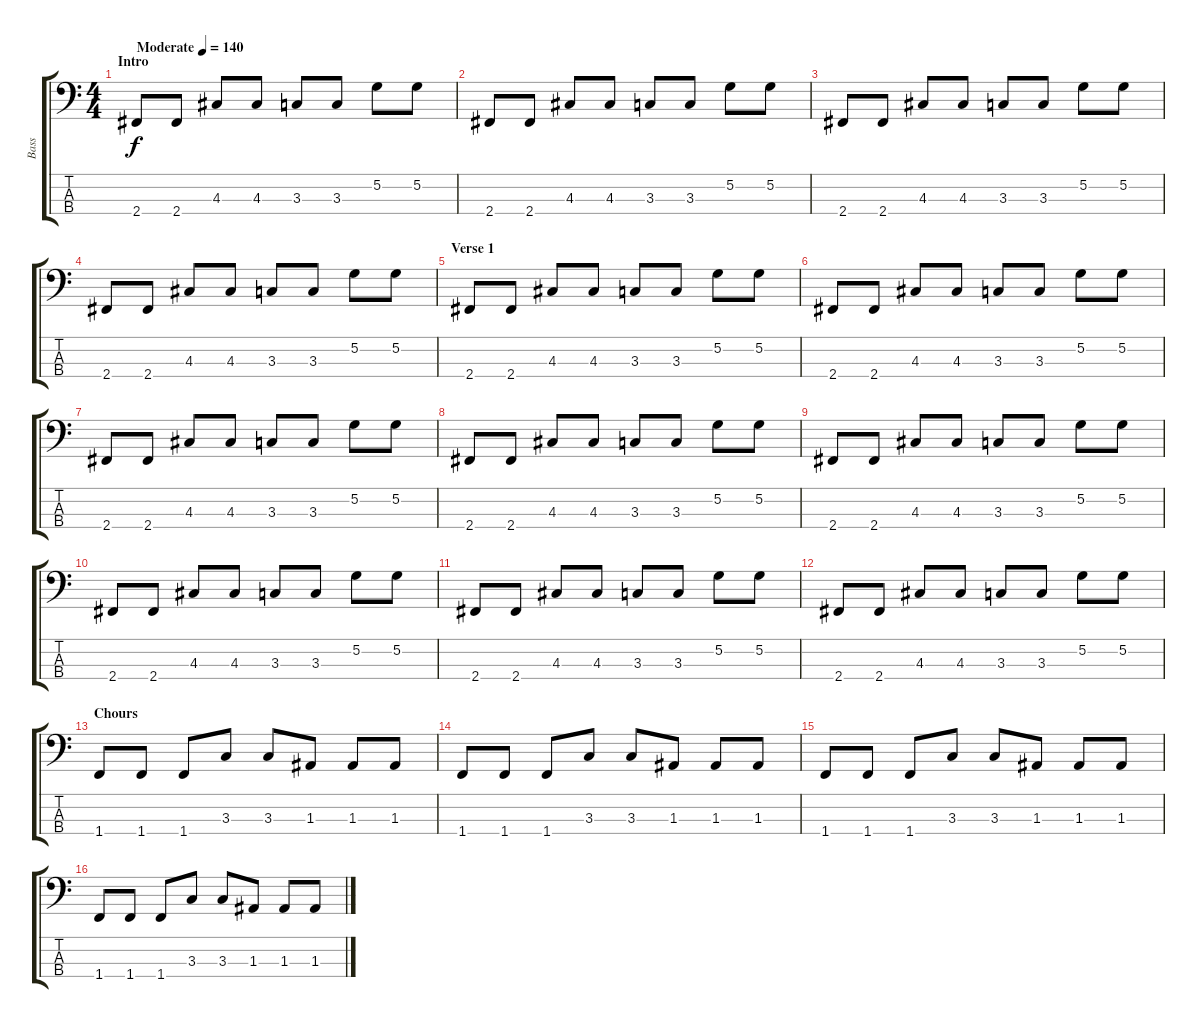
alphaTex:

\track ("Bass" "Bass") {instrument electricbasspick}
\staff {score tabs}
\tuning (G2 D2 A1 E1) {hide}
\ts (4 4)
\section ("" "Intro")
\tempo (140 "Moderate")
\clef f4
\ks c
2.4.8{dy f instrument electricbasspick} 2.4.8 4.3.8 4.3.8 3.3.8 3.3.8 5.2.8 5.2.8 |
2.4.8 2.4.8 4.3.8 4.3.8 3.3.8 3.3.8 5.2.8 5.2.8 |
2.4.8 2.4.8 4.3.8 4.3.8 3.3.8 3.3.8 5.2.8 5.2.8 |
2.4.8 2.4.8 4.3.8 4.3.8 3.3.8 3.3.8 5.2.8 5.2.8 |
\section ("" "Verse 1")
2.4.8 2.4.8 4.3.8 4.3.8 3.3.8 3.3.8 5.2.8 5.2.8 |
2.4.8 2.4.8 4.3.8 4.3.8 3.3.8 3.3.8 5.2.8 5.2.8 |
2.4.8 2.4.8 4.3.8 4.3.8 3.3.8 3.3.8 5.2.8 5.2.8 |
2.4.8 2.4.8 4.3.8 4.3.8 3.3.8 3.3.8 5.2.8 5.2.8 |
2.4.8 2.4.8 4.3.8 4.3.8 3.3.8 3.3.8 5.2.8 5.2.8 |
2.4.8 2.4.8 4.3.8 4.3.8 3.3.8 3.3.8 5.2.8 5.2.8 |
2.4.8 2.4.8 4.3.8 4.3.8 3.3.8 3.3.8 5.2.8 5.2.8 |
2.4.8 2.4.8 4.3.8 4.3.8 3.3.8 3.3.8 5.2.8 5.2.8 |
\section ("" "Chours")
1.4.8 1.4.8 1.4.8 3.3.8 3.3.8 1.3.8 1.3.8 1.3.8 |
1.4.8 1.4.8 1.4.8 3.3.8 3.3.8 1.3.8 1.3.8 1.3.8 |
1.4.8 1.4.8 1.4.8 3.3.8 3.3.8 1.3.8 1.3.8 1.3.8 |
1.4.8 1.4.8 1.4.8 3.3.8 3.3.8 1.3.8 1.3.8 1.3.8
